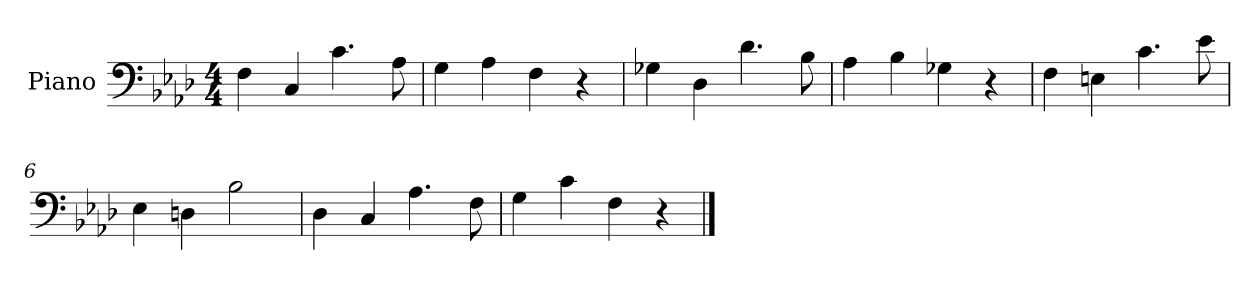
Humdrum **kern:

**kern
*part1
*staff1
*I"Piano
*I'Pno.
*clefF4
*k[b-e-a-d-]
*M4/4
*MM120
=1
4F\
4C/
4.c\
8A-\
=2
4G\
4A-\
4F\
4r
=3
4G-X\
4D-\
4.d-\
8B-\
=4
4A-\
4B-\
4G-X\
4r
=5
4F\
4En\
4.c\
8e-\
=6
4E-\
4Dn\
2B-\
=7
4D-\
4C/
4.A-\
8F\
=8
4G\
4c\
4F\
4r
==
*-
